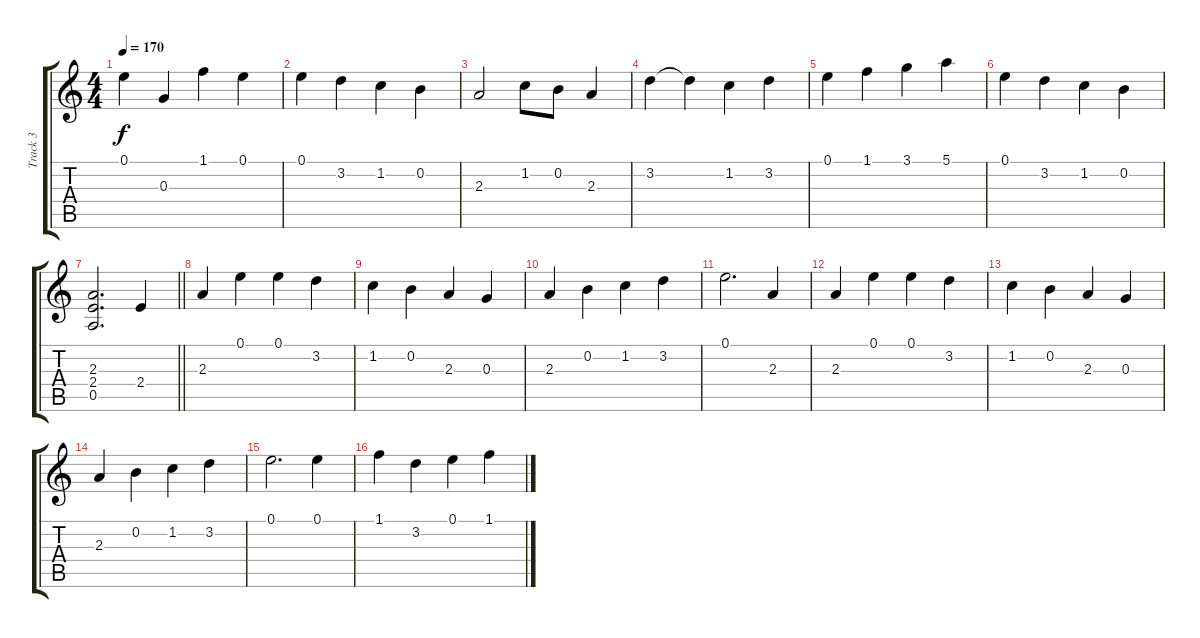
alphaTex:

\track ("Track 3" "Track 3") {instrument distortionguitar}
\staff {score tabs}
\tuning (E4 B3 G3 D3 A2 E2) {hide}
\ts (4 4)
\tempo 170
\clef g2
\ks c
0.1.4{dy f} 0.3.4 1.1.4 0.1.4 |
0.1.4 3.2.4 1.2.4 0.2.4 |
2.3.2 1.2.8 0.2.8 2.3.4 |
3.2.4 3.2{t}.4 1.2.4 3.2.4 |
0.1.4 1.1.4 3.1.4 5.1.4 |
0.1.4 3.2.4 1.2.4 0.2.4 |
\barLineRight lightlight
(2.3 2.4 0.5).2{d} 2.4.4 |
2.3.4 0.1.4 0.1.4 3.2.4 |
1.2.4 0.2.4 2.3.4 0.3.4 |
2.3.4 0.2.4 1.2.4 3.2.4 |
0.1.2{d} 2.3.4 |
2.3.4 0.1.4 0.1.4 3.2.4 |
1.2.4 0.2.4 2.3.4 0.3.4 |
2.3.4 0.2.4 1.2.4 3.2.4 |
0.1.2{d} 0.1.4 |
1.1.4 3.2.4 0.1.4 1.1.4
